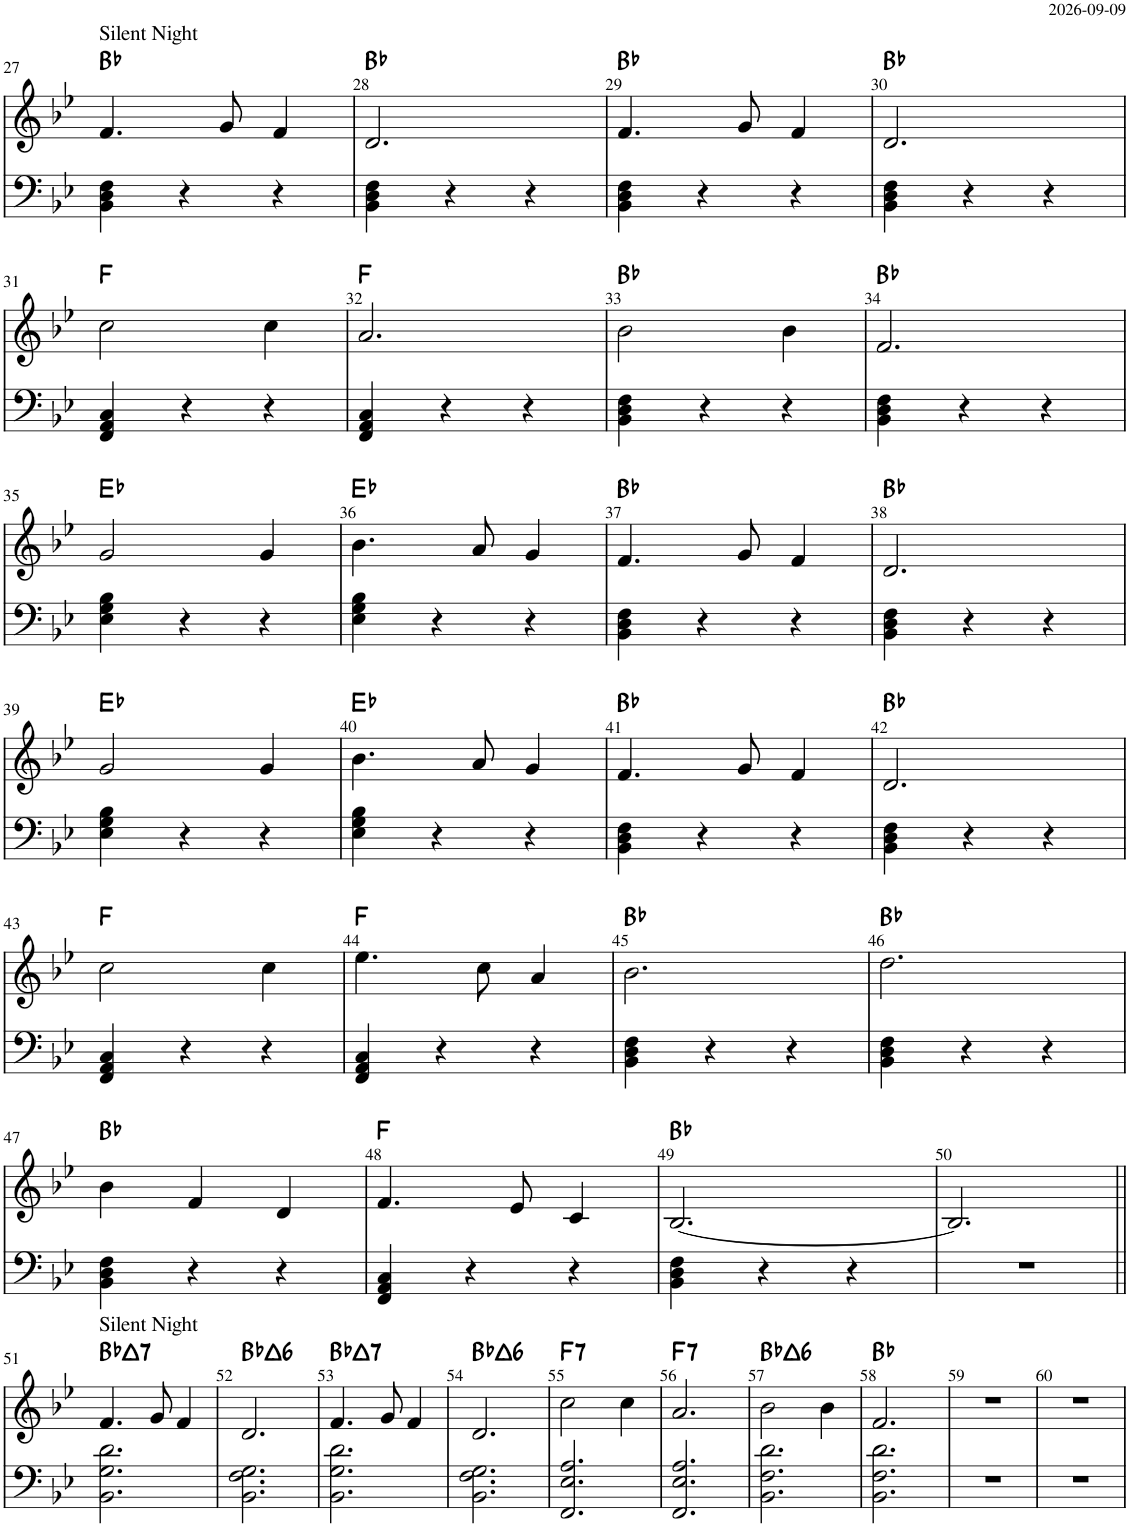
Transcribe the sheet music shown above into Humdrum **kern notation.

**kern	**kern	**harte
*part1	*part1	*part1
*staff2	*staff1	*
*I"Piano	*	*
*I'Pno.	*	*
!!LO:PB:g=z
*clefF4	*clefG2	*
*k[b-e-]	*k[b-e-]	*
*M3/4	*M3/4	*
=27	=27	=27
!	!LO:TX:a:t=Silent Night	!
4BB-\ 4D\ 4F\	4.f/	Bb:maj
4r	.	.
.	8g/	.
4r	4f/	.
=28	=28	=28
4BB-\ 4D\ 4F\	2.d/	Bb:maj
4r	.	.
4r	.	.
=29	=29	=29
4BB-\ 4D\ 4F\	4.f/	Bb:maj
4r	.	.
.	8g/	.
4r	4f/	.
=30	=30	=30
4BB-\ 4D\ 4F\	2.d/	Bb:maj
4r	.	.
4r	.	.
!!LO:LB:g=z
=31	=31	=31
4FF/ 4AA/ 4C/	2cc\	F:maj
4r	.	.
4r	4cc\	.
=32	=32	=32
4FF/ 4AA/ 4C/	2.a/	F:maj
4r	.	.
4r	.	.
=33	=33	=33
4BB-\ 4D\ 4F\	2b-\	Bb:maj
4r	.	.
4r	4b-\	.
=34	=34	=34
4BB-\ 4D\ 4F\	2.f/	Bb:maj
4r	.	.
4r	.	.
!!LO:LB:g=z
=35	=35	=35
4E-\ 4G\ 4B-\	2g/	Eb:maj
4r	.	.
4r	4g/	.
=36	=36	=36
4E-\ 4G\ 4B-\	4.b-\	Eb:maj
4r	.	.
.	8a/	.
4r	4g/	.
=37	=37	=37
4BB-\ 4D\ 4F\	4.f/	Bb:maj
4r	.	.
.	8g/	.
4r	4f/	.
=38	=38	=38
4BB-\ 4D\ 4F\	2.d/	Bb:maj
4r	.	.
4r	.	.
!!LO:LB:g=z
=39	=39	=39
4E-\ 4G\ 4B-\	2g/	Eb:maj
4r	.	.
4r	4g/	.
=40	=40	=40
4E-\ 4G\ 4B-\	4.b-\	Eb:maj
4r	.	.
.	8a/	.
4r	4g/	.
=41	=41	=41
4BB-\ 4D\ 4F\	4.f/	Bb:maj
4r	.	.
.	8g/	.
4r	4f/	.
=42	=42	=42
4BB-\ 4D\ 4F\	2.d/	Bb:maj
4r	.	.
4r	.	.
!!LO:LB:g=z
=43	=43	=43
4FF/ 4AA/ 4C/	2cc\	F:maj
4r	.	.
4r	4cc\	.
=44	=44	=44
4FF/ 4AA/ 4C/	4.ee-\	F:maj
4r	.	.
.	8cc\	.
4r	4a/	.
=45	=45	=45
4BB-\ 4D\ 4F\	2.b-\	Bb:maj
4r	.	.
4r	.	.
=46	=46	=46
4BB-\ 4D\ 4F\	2.dd\	Bb:maj
4r	.	.
4r	.	.
!!LO:LB:g=z
=47	=47	=47
4BB-\ 4D\ 4F\	4b-\	Bb:maj
4r	4f/	.
4r	4d/	.
=48	=48	=48
4FF/ 4AA/ 4C/	4.f/	F:maj
4r	.	.
.	8e-/	.
4r	4c/	.
=49	=49	=49
4BB-\ 4D\ 4F\	[2.B-/	Bb:maj
4r	.	.
4r	.	.
=50	=50	=50
2.r	2.B-/]	.
!!LO:LB:g=z
=51||	=51||	=51||
!	!LO:TX:a:t=Silent Night	!LO:H:kt=7
2.BB-\ 2.G\ 2.d\	4.f/	Bb:maj7
.	8g/	.
.	4f/	.
=52	=52	=52
!	!	!LO:H:kt=6
2.BB-\ 2.F\ 2.G\	2.d/	Bb:maj6
=53	=53	=53
!	!	!LO:H:kt=7
2.BB-\ 2.G\ 2.d\	4.f/	Bb:maj7
.	8g/	.
.	4f/	.
=54	=54	=54
!	!	!LO:H:kt=6
2.BB-\ 2.F\ 2.G\	2.d/	Bb:maj6
=55	=55	=55
!	!	!LO:H:kt=7
2.FF/ 2.E-/ 2.A/	2cc\	F:7
.	4cc\	.
=56	=56	=56
!	!	!LO:H:kt=7
2.FF/ 2.E-/ 2.A/	2.a/	F:7
=57	=57	=57
!	!	!LO:H:kt=6
2.BB-\ 2.F\ 2.d\	2b-\	Bb:maj6
.	4b-\	.
=58	=58	=58
2.BB-\ 2.F\ 2.d\	2.f/	Bb:maj
=59	=59	=59
2.r	2.r	.
=60	=60	=60
2.r	2.r	.
=	=	=
*-	*-	*-
